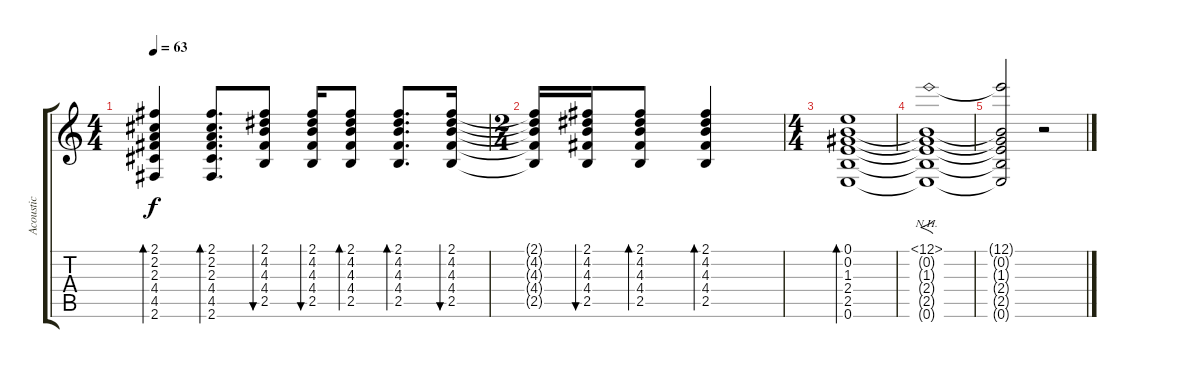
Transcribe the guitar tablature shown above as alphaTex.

\track ("Acoustic" "Acoustic") {instrument acousticguitarsteel}
\staff {score tabs}
\tuning (E4 B3 G3 D3 A2 E2) {hide}
\ts (4 4)
\tempo 63
\clef g2
\ks c
(2.1 2.2 2.3 4.4 4.5 2.6).4{bd 30 dy f} (2.1 2.2 2.3 4.4 4.5 2.6).8{d bd 30} (2.1 4.2 4.3 4.4 2.5).8{bu 30} (2.1 4.2 4.3 4.4 2.5).16{bu 30} (2.1 4.2 4.3 4.4 2.5).8{bd 30} (2.1 4.2 4.3 4.4 2.5).8{d bd 30} (2.1 4.2 4.3 4.4 2.5).16{bu 30} |
\ts (2 4)
(2.1{t} 4.2{t} 4.3{t} 4.4{t} 2.5{t}).16 (2.1 4.2 4.3 4.4 2.5).16{bu 30} (2.1 4.2 4.3 4.4 2.5).8{bd 30} (2.1 4.2 4.3 4.4 2.5).4{bd 30} |
\ts (4 4)
(0.1 0.2 1.3 2.4 2.5 0.6).1{bd 60} |
(12.1{nh} 0.2{t} 1.3{t} 2.4{t} 2.5{t} 0.6{t}).1{f instrument distortionguitar} |
(12.1{t} 0.2{t} 1.3{t} 2.4{t} 2.5{t} 0.6{t}).2 r.2
